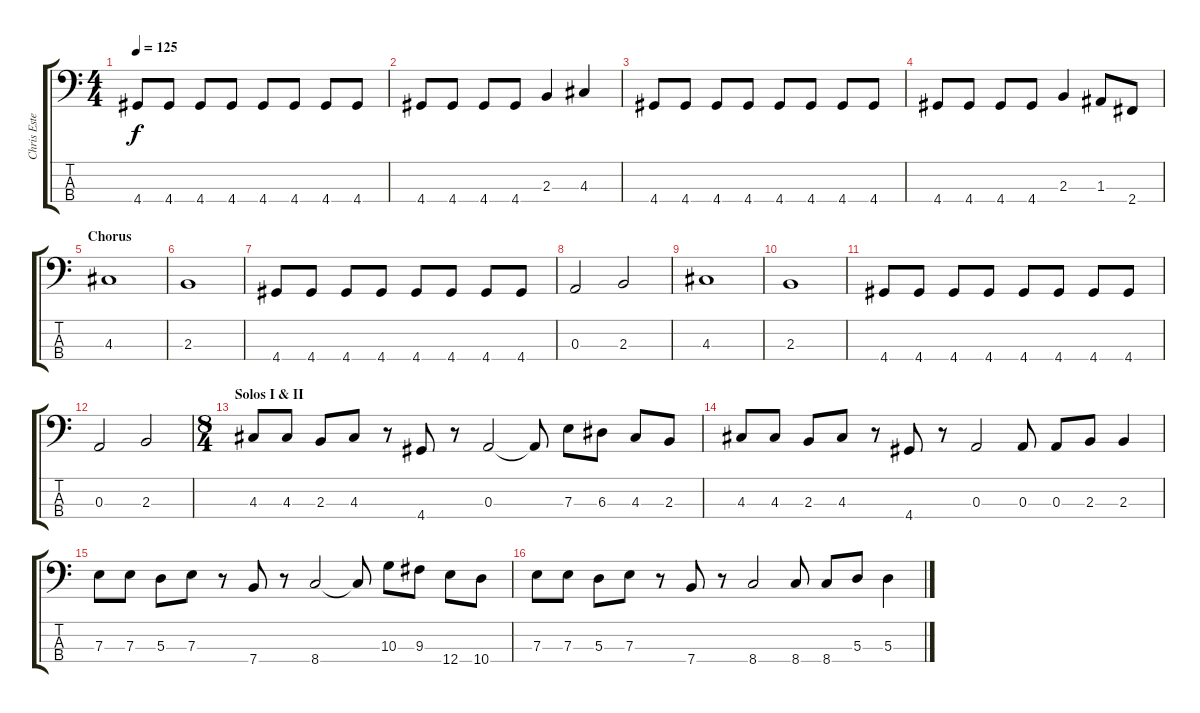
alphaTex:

\track ("Chris Estes" "Chris Este") {instrument electricbasspick}
\staff {score tabs}
\tuning (G2 D2 A1 E1) {hide}
\ts (4 4)
\tempo 125
\clef f4
\ks c
4.4.8{dy f} 4.4.8 4.4.8 4.4.8 4.4.8 4.4.8 4.4.8 4.4.8 |
4.4.8 4.4.8 4.4.8 4.4.8 2.3.4 4.3.4 |
4.4.8 4.4.8 4.4.8 4.4.8 4.4.8 4.4.8 4.4.8 4.4.8 |
4.4.8 4.4.8 4.4.8 4.4.8 2.3.4 1.3.8 2.4.8 |
\section ("" "Chorus")
4.3.1 |
2.3.1 |
4.4.8 4.4.8 4.4.8 4.4.8 4.4.8 4.4.8 4.4.8 4.4.8 |
0.3.2 2.3.2 |
4.3.1 |
2.3.1 |
4.4.8 4.4.8 4.4.8 4.4.8 4.4.8 4.4.8 4.4.8 4.4.8 |
0.3.2 2.3.2 |
\ts (8 4)
\section ("" "Solos I & II")
4.3.8 4.3.8 2.3.8 4.3.8 r.8 4.4.8 r.8 0.3.2 0.3{t}.8 7.3.8 6.3.8 4.3.8 2.3.8 |
4.3.8 4.3.8 2.3.8 4.3.8 r.8 4.4.8 r.8 0.3.2 0.3.8 0.3.8 2.3.8 2.3.4 |
7.3.8 7.3.8 5.3.8 7.3.8 r.8 7.4.8 r.8 8.4.2 8.4{t}.8 10.3.8 9.3.8 12.4.8 10.4.8 |
7.3.8 7.3.8 5.3.8 7.3.8 r.8 7.4.8 r.8 8.4.2 8.4.8 8.4.8 5.3.8 5.3.4
